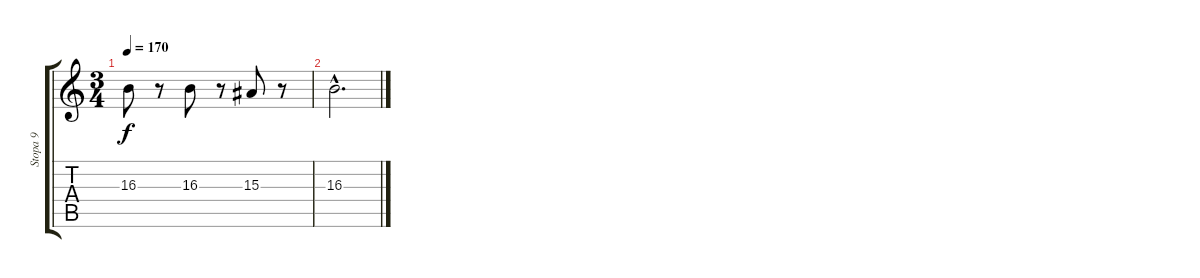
\track ("Stopa 9" "Stopa 9") {instrument stringensemble1}
\staff {score tabs}
\tuning (E4 B3 G3 D3 A2 E2) {hide}
\ts (3 4)
\tempo 170
\clef g2
\ks c
16.3.8{dy f} r.8 16.3.8 r.8 15.3.8 r.8 |
16.3{hac}.2{d}
